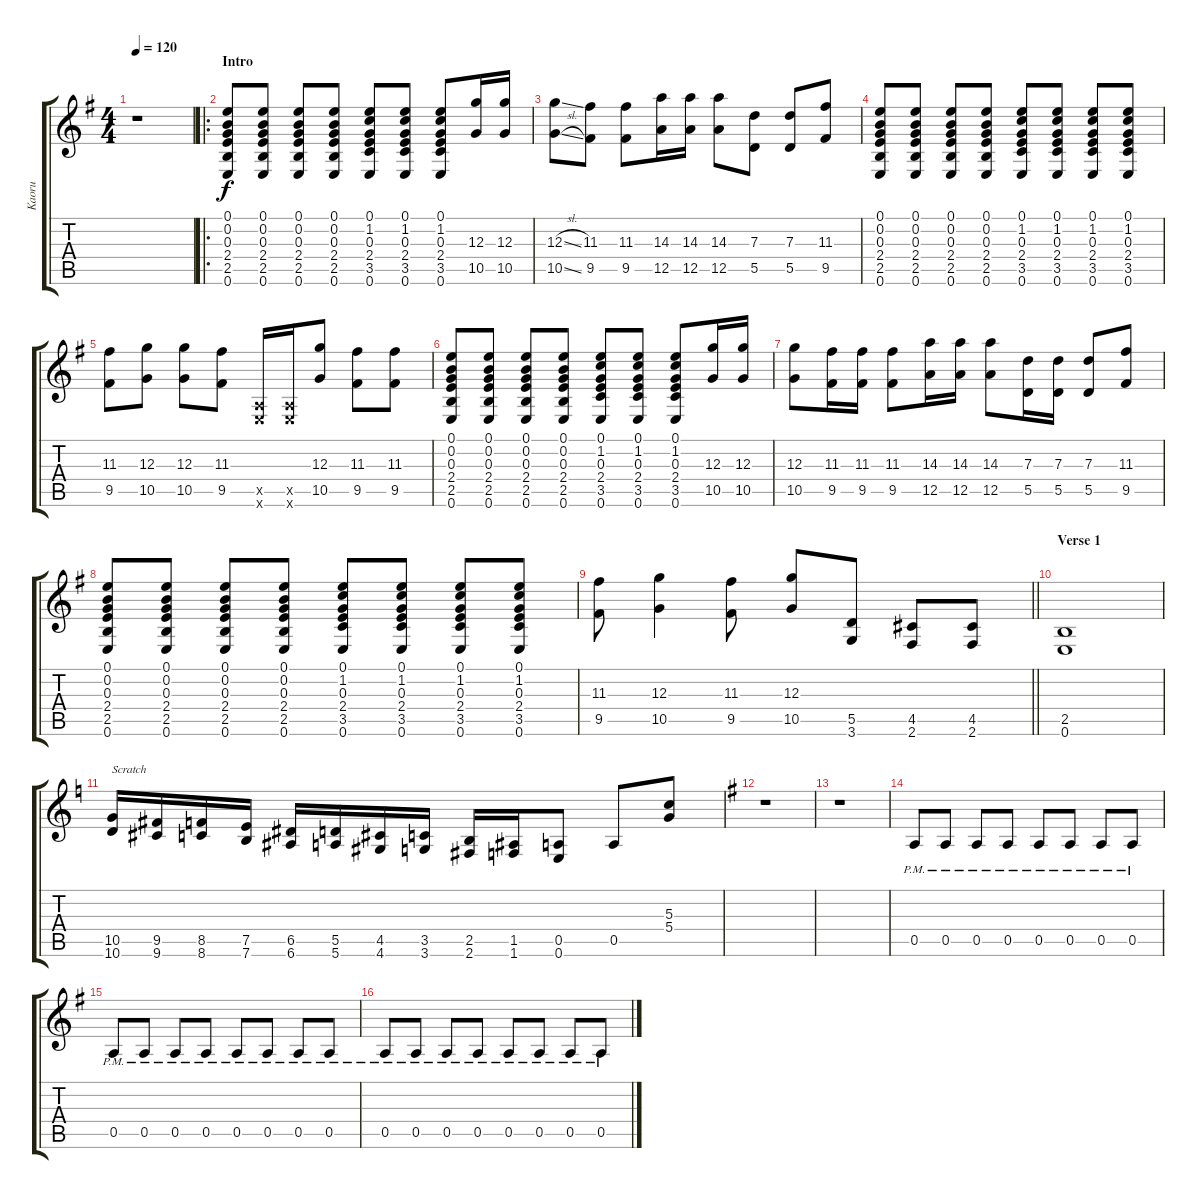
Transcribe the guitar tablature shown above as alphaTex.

\track ("Kaoru" "Kaoru") {instrument distortionguitar}
\staff {score tabs}
\tuning (E4 B3 G3 D3 A2 E2) {hide}
\ts (4 4)
\tempo 120
\clef g2
\ks g
r.1{dy f instrument distortionguitar} |
\ro
\section ("" "Intro")
(0.1 0.2 0.3 2.4 2.5 0.6).8 (0.1 0.2 0.3 2.4 2.5 0.6).8 (0.1 0.2 0.3 2.4 2.5 0.6).8 (0.1 0.2 0.3 2.4 2.5 0.6).8 (0.1 1.2 0.3 2.4 3.5 0.6).8 (0.1 1.2 0.3 2.4 3.5 0.6).8 (0.1 1.2 0.3 2.4 3.5 0.6).8 (12.3 10.5).16 (12.3 10.5).16 |
(12.3{sl} 10.5{sl}).8 (11.3 9.5).8 (11.3 9.5).8 (14.3 12.5).16 (14.3 12.5).16 (14.3 12.5).8 (7.3 5.5).8 (7.3 5.5).8 (11.3 9.5).8 |
(0.1 0.2 0.3 2.4 2.5 0.6).8 (0.1 0.2 0.3 2.4 2.5 0.6).8 (0.1 0.2 0.3 2.4 2.5 0.6).8 (0.1 0.2 0.3 2.4 2.5 0.6).8 (0.1 1.2 0.3 2.4 3.5 0.6).8 (0.1 1.2 0.3 2.4 3.5 0.6).8 (0.1 1.2 0.3 2.4 3.5 0.6).8 (0.1 1.2 0.3 2.4 3.5 0.6).8 |
(11.3 9.5).8 (12.3 10.5).8 (12.3 10.5).8 (11.3 9.5).8 (0.5{x} 0.6{x}).16 (0.5{x} 0.6{x}).16 (12.3 10.5).8 (11.3 9.5).8 (11.3 9.5).8 |
(0.1 0.2 0.3 2.4 2.5 0.6).8 (0.1 0.2 0.3 2.4 2.5 0.6).8 (0.1 0.2 0.3 2.4 2.5 0.6).8 (0.1 0.2 0.3 2.4 2.5 0.6).8 (0.1 1.2 0.3 2.4 3.5 0.6).8 (0.1 1.2 0.3 2.4 3.5 0.6).8 (0.1 1.2 0.3 2.4 3.5 0.6).8 (12.3 10.5).16 (12.3 10.5).16 |
(12.3 10.5).8 (11.3 9.5).16 (11.3 9.5).16 (11.3 9.5).8 (14.3 12.5).16 (14.3 12.5).16 (14.3 12.5).8 (7.3 5.5).16 (7.3 5.5).16 (7.3 5.5).8 (11.3 9.5).8 |
(0.1 0.2 0.3 2.4 2.5 0.6).8 (0.1 0.2 0.3 2.4 2.5 0.6).8 (0.1 0.2 0.3 2.4 2.5 0.6).8 (0.1 0.2 0.3 2.4 2.5 0.6).8 (0.1 1.2 0.3 2.4 3.5 0.6).8 (0.1 1.2 0.3 2.4 3.5 0.6).8 (0.1 1.2 0.3 2.4 3.5 0.6).8 (0.1 1.2 0.3 2.4 3.5 0.6).8 |
\barLineRight lightlight
(11.3 9.5).8 (12.3 10.5).4 (11.3 9.5).8 (12.3 10.5).8 (5.5 3.6).8 (4.5 2.6).8 (4.5 2.6).8 |
\section ("" "Verse 1")
(2.5 0.6).1 |
\ks c
(10.5 10.6).16{txt "Scratch" instrument guitarfretnoise} (9.5 9.6).16 (8.5 8.6).16 (7.5 7.6).16 (6.5 6.6).16 (5.5 5.6).16 (4.5 4.6).16 (3.5 3.6).16 (2.5 2.6).16 (1.5 1.6).16 (0.5 0.6).8{instrument overdrivenguitar} 0.5.8 (5.3 5.4).8 |
\ks g
r.1 |
r.1 |
0.5{pm}.8 0.5{pm}.8 0.5{pm}.8 0.5{pm}.8 0.5{pm}.8 0.5{pm}.8 0.5{pm}.8 0.5{pm}.8 |
0.5{pm}.8 0.5{pm}.8 0.5{pm}.8 0.5{pm}.8 0.5{pm}.8 0.5{pm}.8 0.5{pm}.8 0.5{pm}.8 |
0.5{pm}.8 0.5{pm}.8 0.5{pm}.8 0.5{pm}.8 0.5{pm}.8 0.5{pm}.8 0.5{pm}.8 0.5{pm}.8
